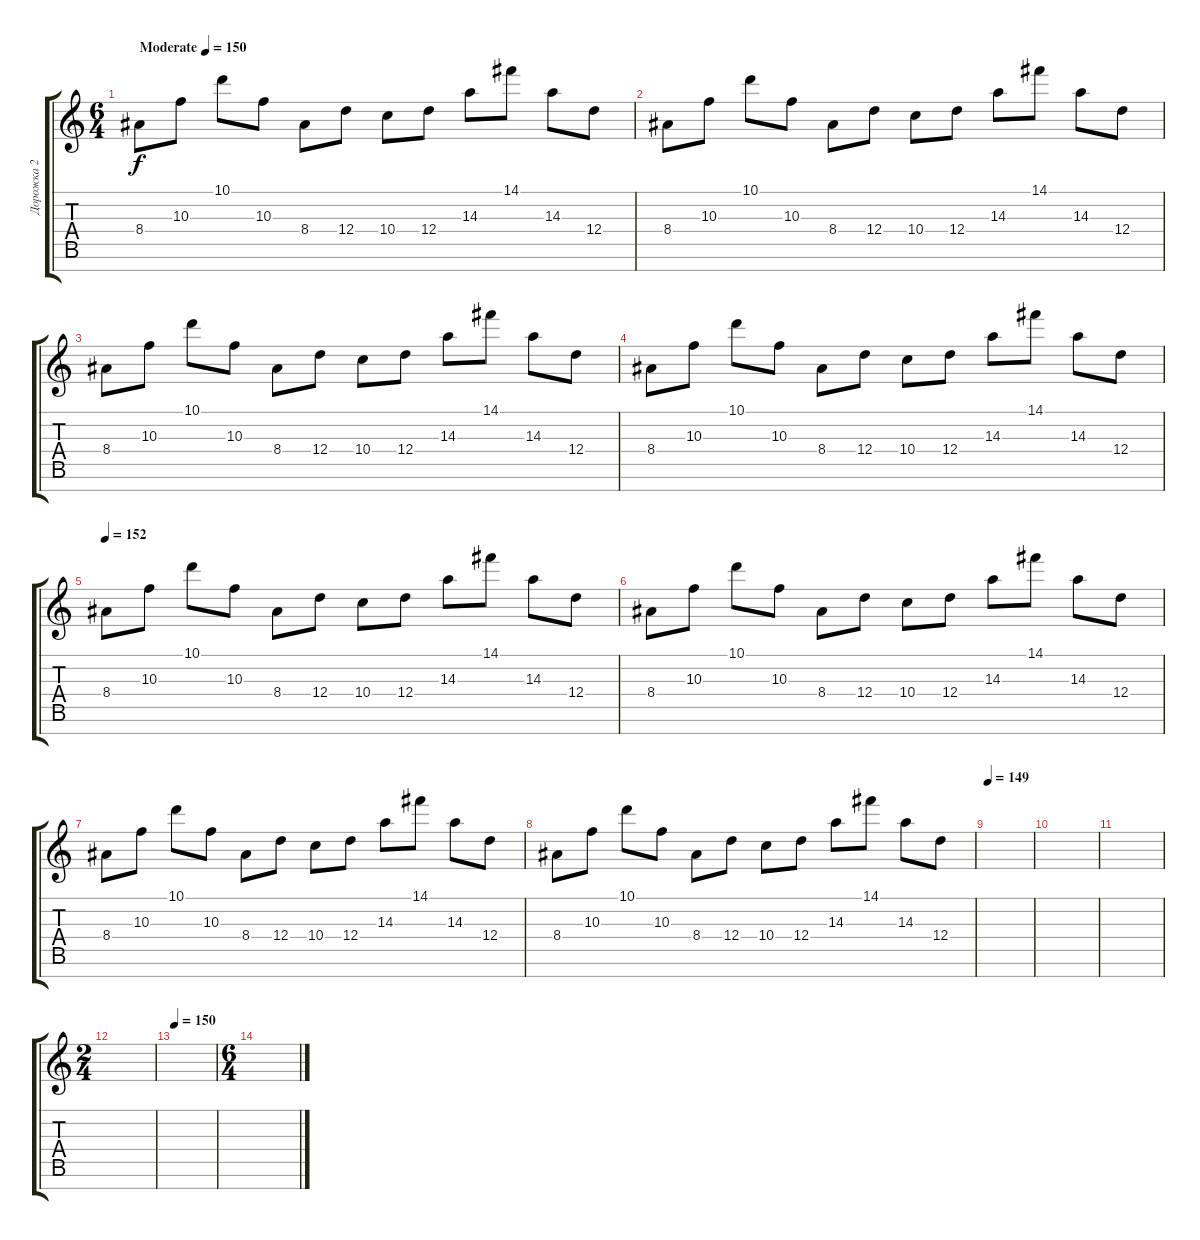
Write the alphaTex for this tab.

\track ("Дорожка 2" "Дорожка 2") {instrument acousticguitarsteel}
\staff {score tabs}
\tuning (E4 B3 G3 D3 A2 E2 B1) {hide}
\ts (6 4)
\tempo (150 "Moderate")
\clef g2
\ks c
8.4.8{dy f instrument acousticguitarsteel} 10.3.8 10.1.8 10.3.8 8.4.8 12.4.8 10.4.8 12.4.8 14.3.8 14.1.8 14.3.8 12.4.8 |
8.4.8 10.3.8 10.1.8 10.3.8 8.4.8 12.4.8 10.4.8 12.4.8 14.3.8 14.1.8 14.3.8 12.4.8 |
8.4.8 10.3.8 10.1.8 10.3.8 8.4.8 12.4.8 10.4.8 12.4.8 14.3.8 14.1.8 14.3.8 12.4.8 |
8.4.8 10.3.8 10.1.8 10.3.8 8.4.8 12.4.8 10.4.8 12.4.8 14.3.8 14.1.8 14.3.8 12.4.8 |
\tempo 152
8.4.8 10.3.8 10.1.8 10.3.8 8.4.8 12.4.8 10.4.8 12.4.8 14.3.8 14.1.8 14.3.8 12.4.8 |
8.4.8 10.3.8 10.1.8 10.3.8 8.4.8 12.4.8 10.4.8 12.4.8 14.3.8 14.1.8 14.3.8 12.4.8 |
8.4.8 10.3.8 10.1.8 10.3.8 8.4.8 12.4.8 10.4.8 12.4.8 14.3.8 14.1.8 14.3.8 12.4.8 |
8.4.8 10.3.8 10.1.8 10.3.8 8.4.8 12.4.8 10.4.8 12.4.8 14.3.8 14.1.8 14.3.8 12.4.8 |
\tempo 149
|
|
|
\ts (2 4)
|
\tempo 150
|
\ts (6 4)
